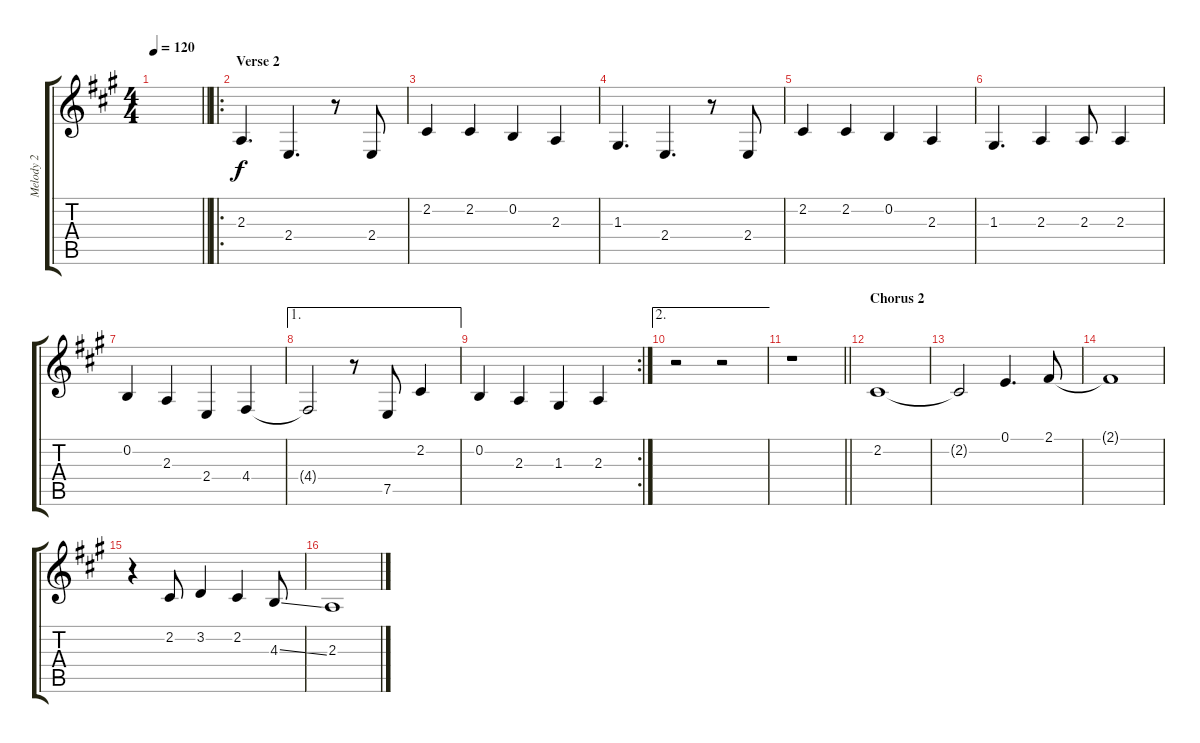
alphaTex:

\track ("Melody 2" "Melody 2") {instrument harmonica}
\staff {score tabs}
\tuning (E4 B3 G3 D3 A2 E2) {hide}
\ts (4 4)
\tempo 120
\clef g2
\barLineRight lightlight
\ks a
|
\ro
\section ("" "Verse 2")
2.3.4{d} 2.4.4{d} r.8 2.4.8 |
2.2.4 2.2.4 0.2.4 2.3.4 |
1.3.4{d} 2.4.4{d} r.8 2.4.8 |
2.2.4 2.2.4 0.2.4 2.3.4 |
1.3.4{d} 2.3.4 2.3.8 2.3.4 |
0.2.4 2.3.4 2.4.4 4.4.4 |
\ae 1
4.4{t}.2 r.8 7.5.8 2.2.4 |
\rc 2
0.2.4 2.3.4 1.3.4 2.3.4 |
\ae 2
r.2 r.2 |
\barLineRight lightlight
r.1 |
\section ("" "Chorus 2")
2.2.1 |
2.2{t}.2 0.1.4{d} 2.1.8 |
2.1{t}.1 |
r.4 2.2.8 3.2.4 2.2.4 4.3{ss}.8 |
2.3.1
